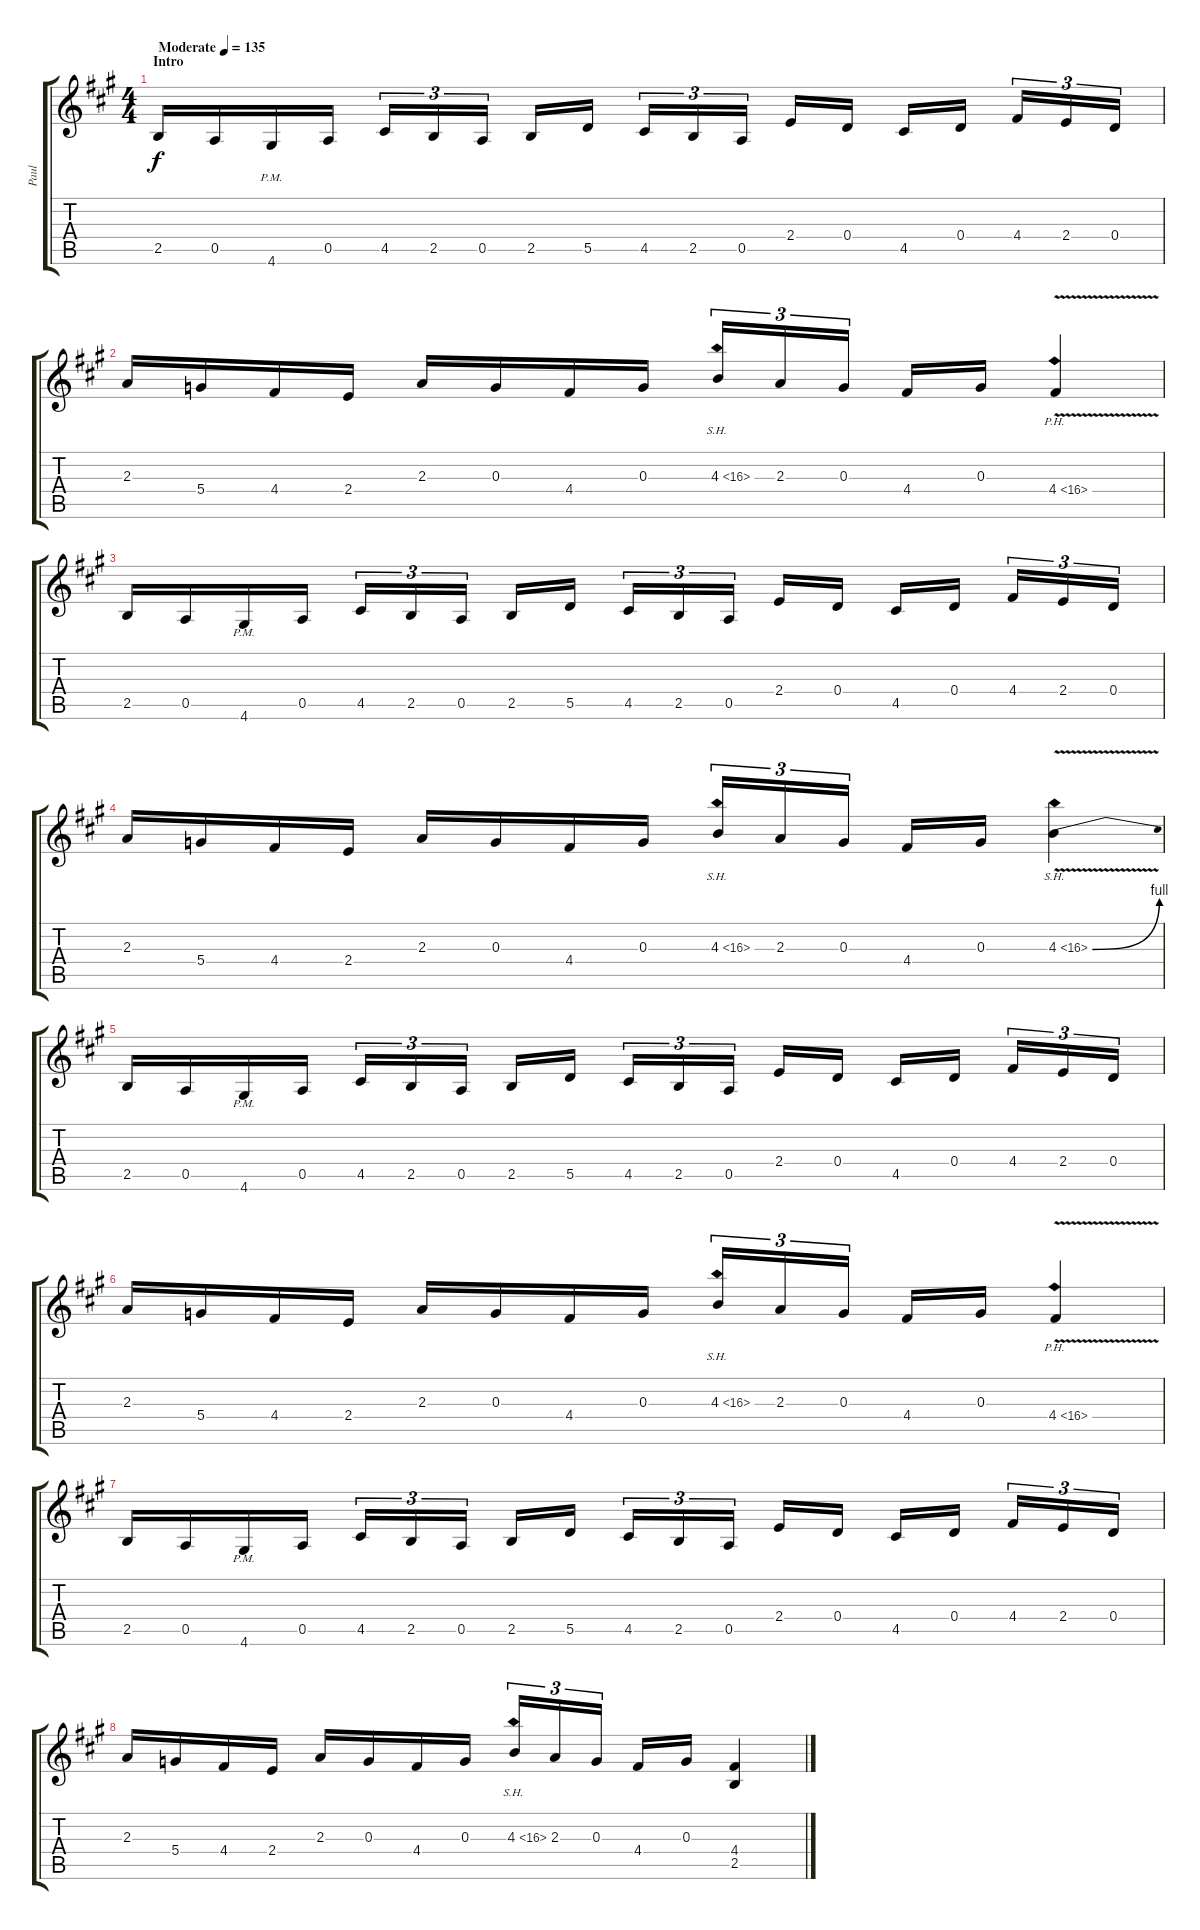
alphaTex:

\track ("Paul" "Paul") {instrument overdrivenguitar}
\staff {score tabs}
\tuning (E4 B3 G3 D3 A2 E2) {hide}
\ts (4 4)
\section ("" "Intro")
\tempo (135 "Moderate")
\clef g2
\ks a
2.5.16{dy f instrument overdrivenguitar} 0.5.16 4.6{pm}.16 0.5.16 4.5.16{tu (3 2)} 2.5.16{tu (3 2)} 0.5.16{tu (3 2) beam splitsecondary} 2.5.16 5.5.16 4.5.16{tu (3 2)} 2.5.16{tu (3 2)} 0.5.16{tu (3 2) beam splitsecondary} 2.4.16 0.4.16 4.5.16 0.4.16{beam splitsecondary} 4.4.16{tu (3 2)} 2.4.16{tu (3 2)} 0.4.16{tu (3 2)} |
2.3.16 5.4.16 4.4.16 2.4.16 2.3.16 0.3.16 4.4.16 0.3.16 4.3{sh 12}.16{tu (3 2)} 2.3.16{tu (3 2)} 0.3.16{tu (3 2) beam splitsecondary} 4.4.16 0.3.16 4.4{ph 12 v}.4 |
2.5.16 0.5.16 4.6{pm}.16 0.5.16 4.5.16{tu (3 2)} 2.5.16{tu (3 2)} 0.5.16{tu (3 2) beam splitsecondary} 2.5.16 5.5.16 4.5.16{tu (3 2)} 2.5.16{tu (3 2)} 0.5.16{tu (3 2) beam splitsecondary} 2.4.16 0.4.16 4.5.16 0.4.16{beam splitsecondary} 4.4.16{tu (3 2)} 2.4.16{tu (3 2)} 0.4.16{tu (3 2)} |
2.3.16 5.4.16 4.4.16 2.4.16 2.3.16 0.3.16 4.4.16 0.3.16 4.3{sh 12}.16{tu (3 2)} 2.3.16{tu (3 2)} 0.3.16{tu (3 2) beam splitsecondary} 4.4.16 0.3.16 4.3{be (bend 0 0 60 4) sh 12 v}.4 |
2.5.16 0.5.16 4.6{pm}.16 0.5.16 4.5.16{tu (3 2)} 2.5.16{tu (3 2)} 0.5.16{tu (3 2) beam splitsecondary} 2.5.16 5.5.16 4.5.16{tu (3 2)} 2.5.16{tu (3 2)} 0.5.16{tu (3 2) beam splitsecondary} 2.4.16 0.4.16 4.5.16 0.4.16{beam splitsecondary} 4.4.16{tu (3 2)} 2.4.16{tu (3 2)} 0.4.16{tu (3 2)} |
2.3.16 5.4.16 4.4.16 2.4.16 2.3.16 0.3.16 4.4.16 0.3.16 4.3{sh 12}.16{tu (3 2)} 2.3.16{tu (3 2)} 0.3.16{tu (3 2) beam splitsecondary} 4.4.16 0.3.16 4.4{ph 12 v}.4 |
2.5.16 0.5.16 4.6{pm}.16 0.5.16 4.5.16{tu (3 2)} 2.5.16{tu (3 2)} 0.5.16{tu (3 2) beam splitsecondary} 2.5.16 5.5.16 4.5.16{tu (3 2)} 2.5.16{tu (3 2)} 0.5.16{tu (3 2) beam splitsecondary} 2.4.16 0.4.16 4.5.16 0.4.16{beam splitsecondary} 4.4.16{tu (3 2)} 2.4.16{tu (3 2)} 0.4.16{tu (3 2)} |
2.3.16 5.4.16 4.4.16 2.4.16 2.3.16 0.3.16 4.4.16 0.3.16 4.3{sh 12}.16{tu (3 2)} 2.3.16{tu (3 2)} 0.3.16{tu (3 2) beam splitsecondary} 4.4.16 0.3.16 (4.4 2.5).4
